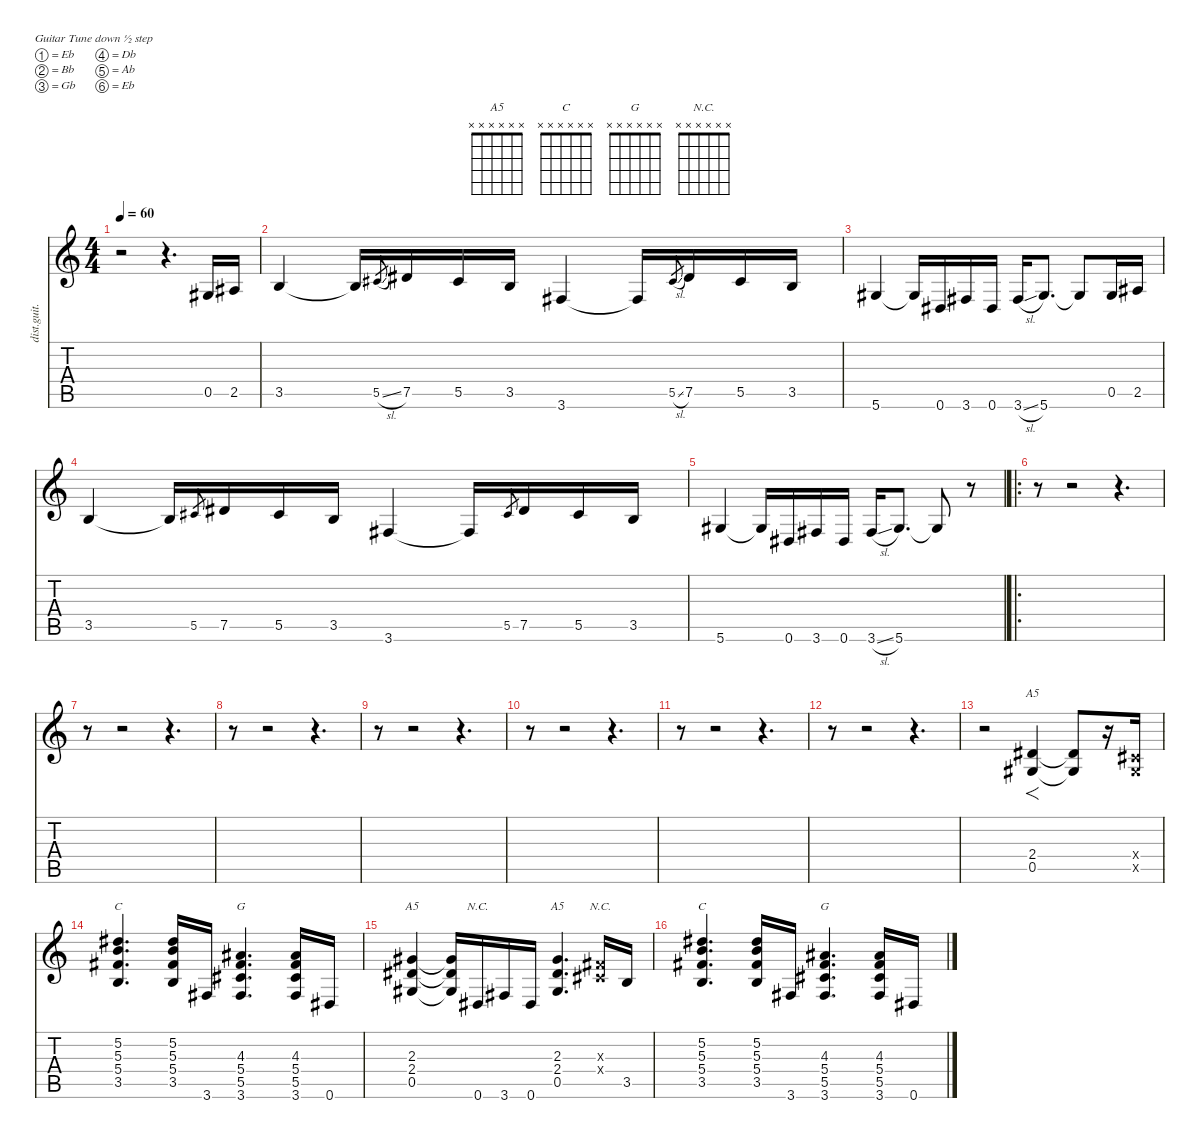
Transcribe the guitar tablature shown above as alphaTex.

\defaultSystemsLayout 4
\hideDynamics
\bracketExtendMode nobrackets
\otherSystemsTrackNameOrientation horizontal
\track ("Distortion Guitar 1" "dist.guit.") {instrument distortionguitar}
\staff {score tabs}
\tuning (Eb4 Bb3 Gb3 Db3 Ab2 Eb2)
\chord ("A5" x x x x x x)
\chord ("C" x x x x x x)
\chord ("G" x x x x x x)
\chord ("N.C." x x x x x x)
\ts (4 4)
\tempo 60
\clef g2
\ks c
r.2{dy f} r.4{d} 0.5{acc #}.16 2.5{acc #}.16 |
3.5.4 3.5{t}.16 5.5{sl acc #}.8{gr dy mf} 7.5{acc #}.16{dy f} 5.5{acc #}.16 3.5.16 3.6{acc #}.4 3.6{t acc #}.16 5.5{sl acc #}.8{gr dy mf} 7.5{acc #}.16{dy f} 5.5{acc #}.16 3.5.16 |
5.6{acc #}.4 5.6{t acc #}.16 0.6{acc #}.16 3.6{acc #}.16 0.6{acc #}.16 3.6{sl acc #}.16 5.6{acc #}.8{d} 5.6{t acc #}.8 0.5{acc #}.16 2.5{acc #}.16 |
3.5.4 3.5{t}.16 5.5{acc #}.8{gr dy mf} 7.5{acc #}.16{dy f} 5.5{acc #}.16 3.5.16 3.6{acc #}.4 3.6{t acc #}.16 5.5{acc #}.8{gr dy mf} 7.5{acc #}.16{dy f} 5.5{acc #}.16 3.5.16 |
5.6{acc #}.4 5.6{t acc #}.16 0.6{acc #}.16 3.6{acc #}.16 0.6{acc #}.16 3.6{sl acc #}.16 5.6{acc #}.8{d} 5.6{t acc #}.8 r.8 |
\ro
r.8 r.2 r.4{d} |
r.8 r.2 r.4{d} |
r.8 r.2 r.4{d} |
r.8 r.2 r.4{d} |
r.8 r.2 r.4{d} |
r.8 r.2 r.4{d} |
r.8 r.2 r.4{d} |
r.2 (2.4{acc #} 0.5{acc #}).4{f ch "A5"} (2.4{t acc #} 0.5{t acc #}).8 r.16 (0.4{x acc #} 0.5{x acc #}).16 |
(5.2{acc #} 5.3 5.4{acc #} 3.5).4{d ch "C"} (5.2{acc #} 5.3 5.4{acc #} 3.5).16 3.6{acc #}.16 (4.3{acc #} 5.4{acc #} 5.5{acc #} 3.6{acc #}).4{d ch "G"} (4.3{acc #} 5.4{acc #} 5.5{acc #} 3.6{acc #}).16 0.6{acc #}.16 |
(2.3{acc #} 2.4{acc #} 0.5{acc #}).4{ch "A5"} (2.3{t acc #} 2.4{t acc #} 0.5{t acc #}).16 0.6{acc #}.16{ch "N.C."} 3.6{acc #}.16 0.6{acc #}.16 (2.3{acc #} 2.4{acc #} 0.5{acc #}).4{d ch "A5"} (0.3{x acc #} 0.4{x acc #}).16{ch "N.C."} 3.5.16 |
(5.2{acc #} 5.3 5.4{acc #} 3.5).4{d ch "C"} (5.2{acc #} 5.3 5.4{acc #} 3.5).16 3.6{acc #}.16 (4.3{acc #} 5.4{acc #} 5.5{acc #} 3.6{acc #}).4{d ch "G"} (4.3{acc #} 5.4{acc #} 5.5{acc #} 3.6{acc #}).16 0.6{acc #}.16
